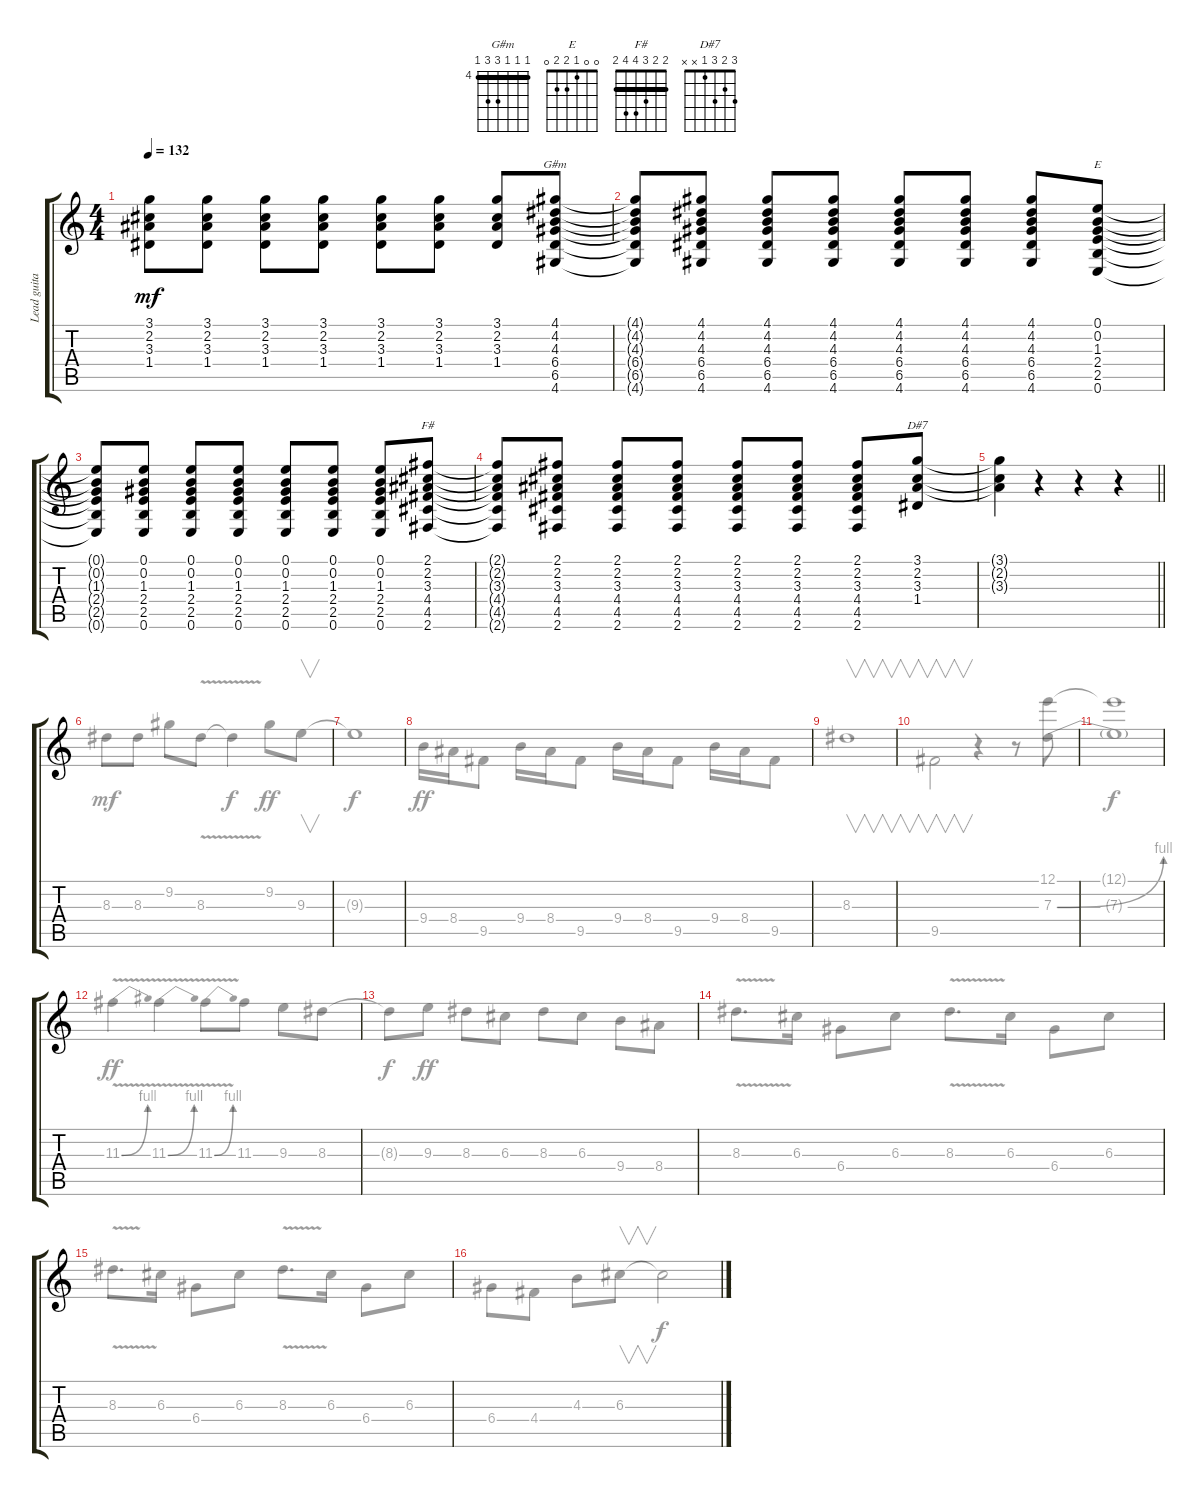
\track ("Lead guitar" "Lead guita") {instrument distortionguitar}
\staff {score tabs}
\tuning (E4 B3 G3 D3 A2 E2) {hide}
\chord ("G#m" 4 4 4 6 6 4) {firstfret 4 barre 4}
\chord ("E" 0 0 1 2 2 0)
\chord ("F#" 2 2 3 4 4 2) {barre 2}
\chord ("D#7" 3 2 3 1 x x)
\voice
\ts (4 4)
\tempo 132
\clef g2
\ks c
(3.1{t} 2.2{t} 3.3{t} 1.4{t}).8{dy mf} (3.1 2.2 3.3 1.4).8 (3.1 2.2 3.3 1.4).8 (3.1 2.2 3.3 1.4).8 (3.1 2.2 3.3 1.4).8 (3.1 2.2 3.3 1.4).8 (3.1 2.2 3.3 1.4).8 (4.1 4.2 4.3 6.4 6.5 4.6).8{ch "G#m"} |
(4.1{t} 4.2{t} 4.3{t} 6.4{t} 6.5{t} 4.6{t}).8 (4.1 4.2 4.3 6.4 6.5 4.6).8 (4.1 4.2 4.3 6.4 6.5 4.6).8 (4.1 4.2 4.3 6.4 6.5 4.6).8 (4.1 4.2 4.3 6.4 6.5 4.6).8 (4.1 4.2 4.3 6.4 6.5 4.6).8 (4.1 4.2 4.3 6.4 6.5 4.6).8 (0.1 0.2 1.3 2.4 2.5 0.6).8{ch "E"} |
(0.1{t} 0.2{t} 1.3{t} 2.4{t} 2.5{t} 0.6{t}).8 (0.1 0.2 1.3 2.4 2.5 0.6).8 (0.1 0.2 1.3 2.4 2.5 0.6).8 (0.1 0.2 1.3 2.4 2.5 0.6).8 (0.1 0.2 1.3 2.4 2.5 0.6).8 (0.1 0.2 1.3 2.4 2.5 0.6).8 (0.1 0.2 1.3 2.4 2.5 0.6).8 (2.1 2.2 3.3 4.4 4.5 2.6).8{ch "F#"} |
(2.1{t} 2.2{t} 3.3{t} 4.4{t} 4.5{t} 2.6{t}).8 (2.1 2.2 3.3 4.4 4.5 2.6).8 (2.1 2.2 3.3 4.4 4.5 2.6).8 (2.1 2.2 3.3 4.4 4.5 2.6).8 (2.1 2.2 3.3 4.4 4.5 2.6).8 (2.1 2.2 3.3 4.4 4.5 2.6).8 (2.1 2.2 3.3 4.4 4.5 2.6).8 (3.1 2.2 3.3 1.4).8{ch "D#7"} |
\barLineRight lightlight
(3.1{t} 2.2{t} 3.3{t}).4 r.4 r.4 r.4 |
|
|
|
|
|
|
|
|
|
|
\voice
\clef g2
\ottava regular
\simile none
\ks c
|
|
|
|
\barLineRight lightlight
|
8.3.8 8.3.8 9.2.8 8.3{v}.8 8.3{t}.4{dy f} 9.2.8{dy ff} 9.3.8{v} |
9.3{t}.1{dy f} |
9.4.16{dy ff} 8.4.16 9.5.8 9.4.16 8.4.16 9.5.8 9.4.16 8.4.16 9.5.8 9.4.16 8.4.16 9.5.8 |
8.3.1{v} |
9.5.2{v} r.4 r.8 (12.1 7.3{be (bend 0 0 60 4)}).8 |
(12.1{t} 7.3{t}).1{dy f} |
11.3{be (bend 0 0 60 4) v}.4{dy ff} 11.3{be (bend 0 0 60 4) v}.4 11.3{be (bend 0 0 60 4) v}.8 11.3.8 9.3.8 8.3.8 |
8.3{t}.8{dy f} 9.3.8{dy ff} 8.3.8 6.3.8 8.3.8 6.3.8 9.4.8 8.4.8 |
8.3{v}.8{d} 6.3.16 6.4.8 6.3.8 8.3{v}.8{d} 6.3.16 6.4.8 6.3.8 |
8.3{v}.8{d} 6.3.16 6.4.8 6.3.8 8.3{v}.8{d} 6.3.16 6.4.8 6.3.8 |
6.4.8 4.4.8 4.3.8 6.3.8{v} 6.3{t}.2{dy f}
